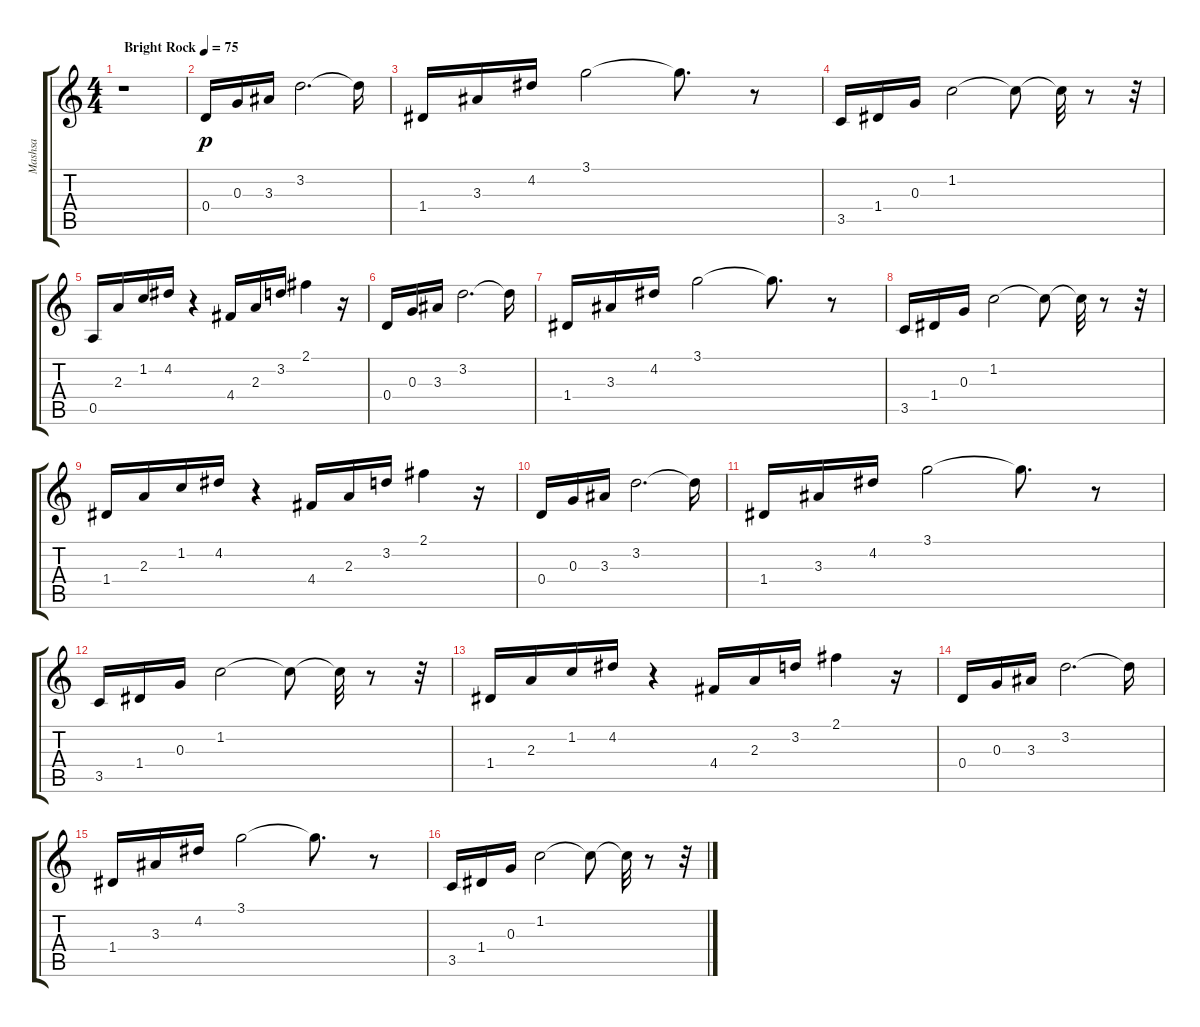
\track ("Mashsa" "Mashsa") {instrument acousticguitarsteel}
\staff {score tabs}
\tuning (E4 B3 G3 D3 A2 E2) {hide}
\ts (4 4)
\tempo (75 "Bright Rock")
\clef g2
\ks c
r.1{dy p instrument acousticguitarsteel} |
0.4.16 0.3.16 3.3.16 3.2.2{d} 3.2{t}.16 |
1.4.16 3.3.16 4.2.16 3.1.2 3.1{t}.8{d} r.8 |
3.5.16 1.4.16 0.3.16 1.2.2 1.2{t}.8 1.2{t}.32 r.8 r.32 |
0.5.16 2.3.16 1.2.16 4.2.16 r.4 4.4.16 2.3.16 3.2.16 2.1.4 r.16 |
0.4.16 0.3.16 3.3.16 3.2.2{d} 3.2{t}.16 |
1.4.16 3.3.16 4.2.16 3.1.2 3.1{t}.8{d} r.8 |
3.5.16 1.4.16 0.3.16 1.2.2 1.2{t}.8 1.2{t}.32 r.8 r.32 |
1.4.16 2.3.16 1.2.16 4.2.16 r.4 4.4.16 2.3.16 3.2.16 2.1.4 r.16 |
0.4.16 0.3.16 3.3.16 3.2.2{d} 3.2{t}.16 |
1.4.16 3.3.16 4.2.16 3.1.2 3.1{t}.8{d} r.8 |
3.5.16 1.4.16 0.3.16 1.2.2 1.2{t}.8 1.2{t}.32 r.8 r.32 |
1.4.16 2.3.16 1.2.16 4.2.16 r.4 4.4.16 2.3.16 3.2.16 2.1.4 r.16 |
0.4.16 0.3.16 3.3.16 3.2.2{d} 3.2{t}.16 |
1.4.16 3.3.16 4.2.16 3.1.2 3.1{t}.8{d} r.8 |
3.5.16 1.4.16 0.3.16 1.2.2 1.2{t}.8 1.2{t}.32 r.8 r.32
